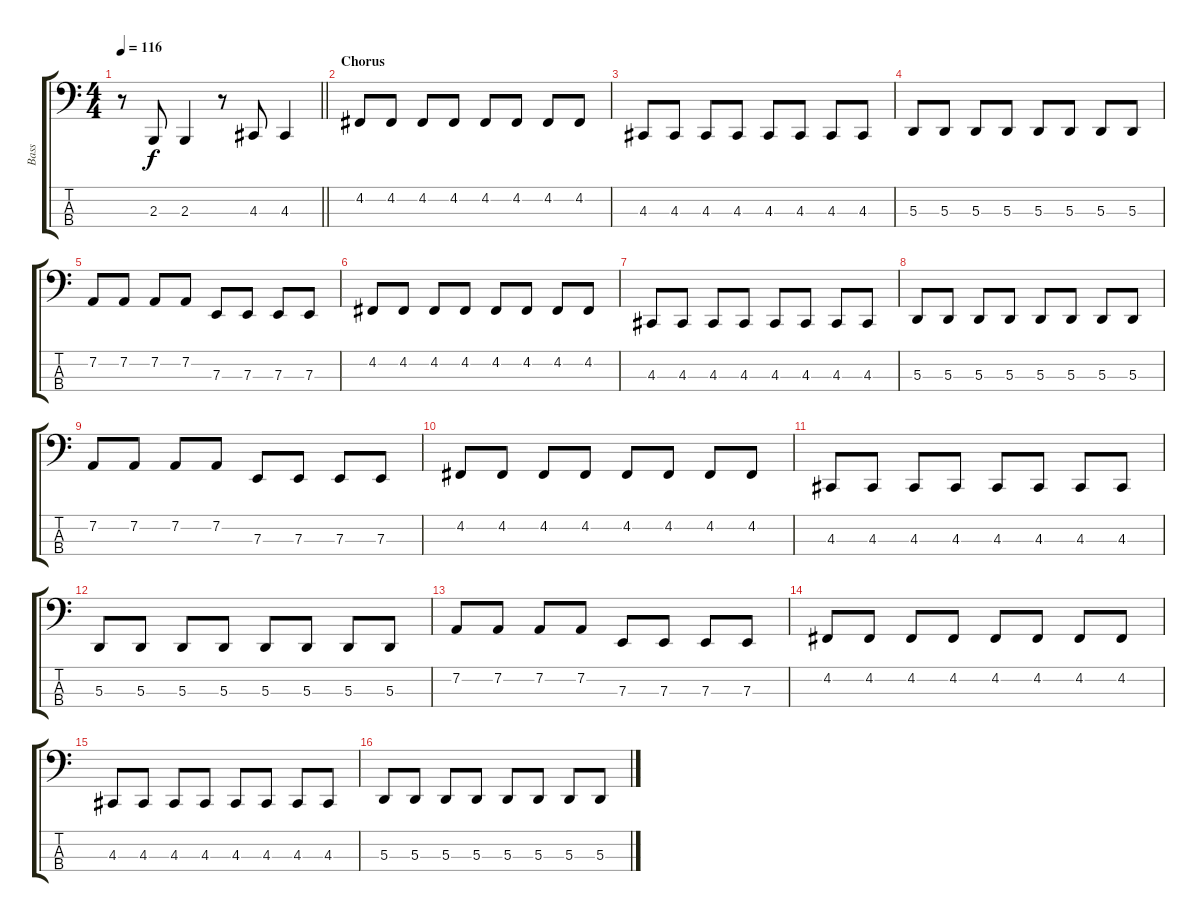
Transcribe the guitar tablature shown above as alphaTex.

\track ("Bass" "Bass") {instrument lead8bassandlead}
\staff {score tabs}
\tuning (G2 D2 A1 E1) {hide}
\ts (4 4)
\tempo 116
\clef f4
\barLineRight lightlight
\ks c
r.8{dy f} 2.3.8 2.3.4 r.8 4.3.8 4.3.4 |
\section ("" "Chorus")
4.2.8 4.2.8 4.2.8 4.2.8 4.2.8 4.2.8 4.2.8 4.2.8 |
4.3.8 4.3.8 4.3.8 4.3.8 4.3.8 4.3.8 4.3.8 4.3.8 |
5.3.8 5.3.8 5.3.8 5.3.8 5.3.8 5.3.8 5.3.8 5.3.8 |
7.2.8 7.2.8 7.2.8 7.2.8 7.3.8 7.3.8 7.3.8 7.3.8 |
4.2.8 4.2.8 4.2.8 4.2.8 4.2.8 4.2.8 4.2.8 4.2.8 |
4.3.8 4.3.8 4.3.8 4.3.8 4.3.8 4.3.8 4.3.8 4.3.8 |
5.3.8 5.3.8 5.3.8 5.3.8 5.3.8 5.3.8 5.3.8 5.3.8 |
7.2.8 7.2.8 7.2.8 7.2.8 7.3.8 7.3.8 7.3.8 7.3.8 |
4.2.8 4.2.8 4.2.8 4.2.8 4.2.8 4.2.8 4.2.8 4.2.8 |
4.3.8 4.3.8 4.3.8 4.3.8 4.3.8 4.3.8 4.3.8 4.3.8 |
5.3.8 5.3.8 5.3.8 5.3.8 5.3.8 5.3.8 5.3.8 5.3.8 |
7.2.8 7.2.8 7.2.8 7.2.8 7.3.8 7.3.8 7.3.8 7.3.8 |
4.2.8 4.2.8 4.2.8 4.2.8 4.2.8 4.2.8 4.2.8 4.2.8 |
4.3.8 4.3.8 4.3.8 4.3.8 4.3.8 4.3.8 4.3.8 4.3.8 |
5.3.8 5.3.8 5.3.8 5.3.8 5.3.8 5.3.8 5.3.8 5.3.8
